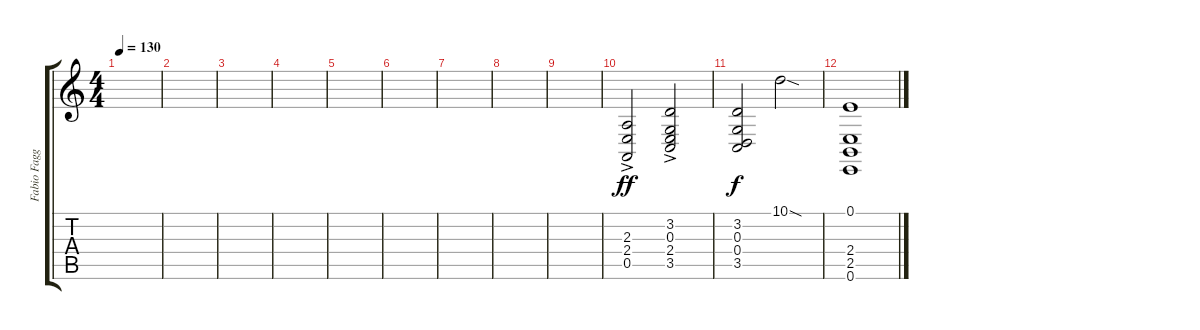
\track ("Fabio Faggott" "Fabio Fagg") {instrument bassoon}
\staff {score tabs}
\tuning (E4 B3 G3 D3 A2 E2) {hide}
\ts (4 4)
\tempo 130
\clef g2
\ks c
|
|
|
|
|
|
|
|
|
(2.3{ac} 2.4{ac} 0.5{ac}).2{dy ff} (3.2{ac} 0.3{ac} 2.4{ac} 3.5{ac}).2 |
(3.2 0.3 0.4 3.5).2{dy f} 10.1{sod}.2 |
(0.1 2.4 2.5 0.6).1
